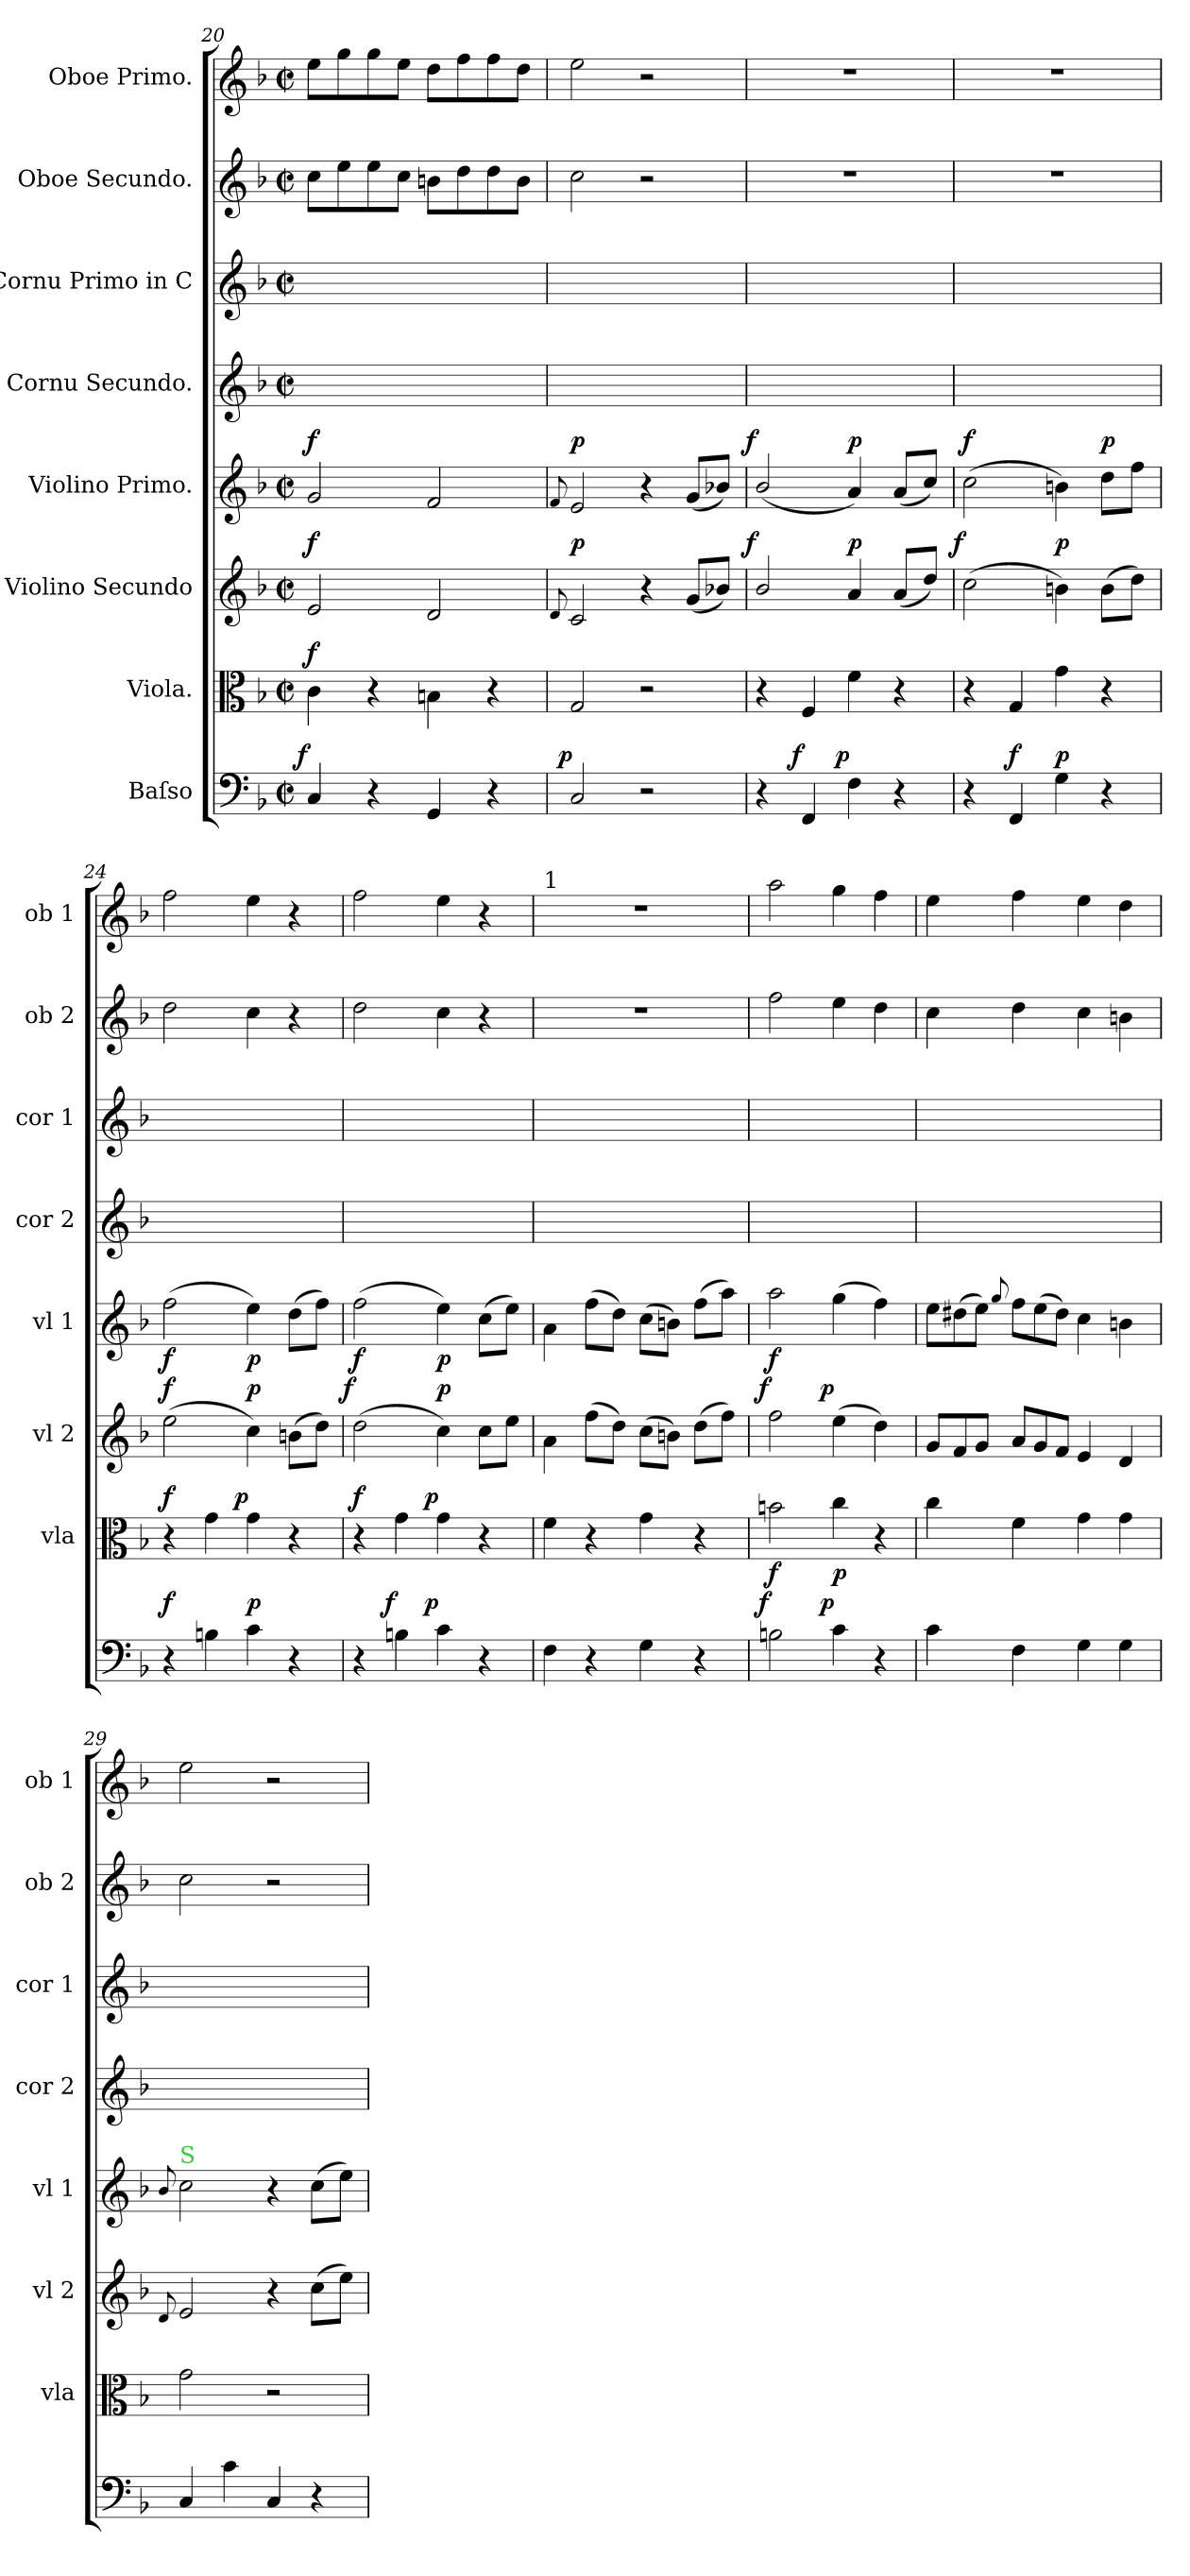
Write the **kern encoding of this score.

**kern	**dynam	**kern	**dynam	**kern	**dynam	**kern	**dynam	**kern	**kern	**kern	**kern
*part8	*part8	*part7	*part7	*part6	*part6	*part5	*part5	*part4	*part3	*part2	*part1
*staff8	*staff8	*staff7	*staff7	*staff6	*staff6	*staff5	*staff5	*staff4	*staff3	*staff2	*staff1
*I"Baſso	*	*I"Viola.	*	*I"Violino Secundo	*	*I"Violino Primo.	*	*I"Cornu Secundo.	*I"Cornu Primo in C	*I"Oboe Secundo.	*I"Oboe Primo.
*	*	*I'vla	*	*I'vl 2	*	*I'vl 1	*	*I'cor 2	*I'cor 1	*I'ob 2	*I'ob 1
*clefF4	*	*clefC3	*	*clefG2	*	*clefG2	*	*clefG2	*clefG2	*clefG2	*clefG2
*k[b-]	*	*k[b-]	*	*k[b-]	*	*k[b-]	*	*k[b-]	*k[b-]	*k[b-]	*k[b-]
*F:	*	*F:	*	*F:	*	*F:	*	*F:	*F:	*F:	*F:
*M2/2	*	*M2/2	*	*M2/2	*	*M2/2	*	*M2/2	*M2/2	*M2/2	*M2/2
*met(c|)	*	*met(c|)	*	*met(c|)	*	*met(c|)	*	*met(c|)	*met(c|)	*met(c|)	*met(c|)
=20	=20	=20	=20	=20	=20	=20	=20	=20	=20	=20	=20
!	!LO:DY:a:rj	!	!LO:DY:a	!	!LO:DY:a	!	!LO:DY:a	!	!	!	!
4C/	f	4c\	f	2e/	f	2g/	f	1ryy	1ryy	8cc\L	8ee\L
.	.	.	.	.	.	.	.	.	.	8ee\	8gg\
4r	.	4r	.	.	.	.	.	.	.	8ee\	8gg\
.	.	.	.	.	.	.	.	.	.	8cc\J	8ee\J
4GG/	.	4Bn\	.	2d/	.	2f/	.	.	.	8bn\L	8dd\L
.	.	.	.	.	.	.	.	.	.	8dd\	8ff\
4r	.	4r	.	.	.	.	.	.	.	8dd\	8ff\
.	.	.	.	.	.	.	.	.	.	8b\J	8dd\J
=21	=21	=21	=21	=21	=21	=21	=21	=21	=21	=21	=21
.	.	.	.	8qqd/	.	8qqf/	.	.	.	.	.
!	!LO:DY:a:rj	!	!	!	!LO:DY:a	!	!LO:DY:a	!	!	!	!
2C/	p	2G/	.	2c/	p	2e/	p	1ryy	1ryy	2cc\	2ee\
2r	.	2r	.	4r	.	4r	.	.	.	2r	2r
.	.	.	.	(8g/L	.	(8g/L	.	.	.	.	.
.	.	.	.	8b-X/J)	.	8b-X/J)	.	.	.	.	.
=22	=22	=22	=22	=22	=22	=22	=22	=22	=22	=22	=22
!	!	!	!	!	!LO:DY:a:rj	!	!LO:DY:a:rj	!	!	!	!
4r	.	4r	.	2b-/	f.	(2b-/	f	1ryy	1ryy	1r	1r
!	!LO:DY:a:rj	!	!	!	!	!	!	!	!	!	!
4FF/	f	4F/	.	.	.	.	.	.	.	.	.
!	!LO:DY:a:rj	!	!	!	!LO:DY:a	!	!LO:DY:a	!	!	!	!
4F\	p	4f\	.	4a/	p	4a/)	p	.	.	.	.
4r	.	4r	.	(8a/L	.	(8a/L	.	.	.	.	.
.	.	.	.	8dd/J)	.	8cc/J)	.	.	.	.	.
=23	=23	=23	=23	=23	=23	=23	=23	=23	=23	=23	=23
!	!	!	!	!	!LO:DY:a:rj	!	!LO:DY:a	!	!	!	!
4r	.	4r	.	(2cc\	f	(2cc\	f	1ryy	1ryy	1r	1r
!	!LO:DY:a	!	!	!	!	!	!	!	!	!	!
4FF/	f.	4G/	.	.	.	.	.	.	.	.	.
!	!LO:DY:a	!	!	!	!LO:DY:a	!	!	!	!	!	!
4G\	p	4g\	.	4bn\)	p	4bn\)	.	.	.	.	.
!	!	!	!	!	!	!	!LO:DY:a	!	!	!	!
4r	.	4r	.	(8b\L	.	8dd\L	p	.	.	.	.
.	.	.	.	8dd\J)	.	8ff\J	.	.	.	.	.
=24	=24	=24	=24	=24	=24	=24	=24	=24	=24	=24	=24
!	!LO:DY:a	!	!LO:DY:a	!	!LO:DY:a	!	!	!	!	!	!
4r	f.	4r	f	(2ee\	f	(2ff\	f	1ryy	1ryy	2dd\	2ff\
4Bn\	.	4g\	.	.	.	.	.	.	.	.	.
!	!LO:DY:a	!	!LO:DY:a:rj	!	!LO:DY:a	!	!	!	!	!	!
4c\	p	4g\	p	4cc\)	p	4ee\)	p	.	.	4cc\	4ee\
4r	.	4r	.	(8bn\L	.	(8dd\L	.	.	.	4r	4r
.	.	.	.	8dd\J)	.	8ff\J)	.	.	.	.	.
=25	=25	=25	=25	=25	=25	=25	=25	=25	=25	=25	=25
!	!	!	!LO:DY:a	!	!LO:DY:a:rj	!	!	!	!	!	!
4r	.	4r	f	(2dd\	f	(2ff\	f	1ryy	1ryy	2dd\	2ff\
!	!LO:DY:a:rj	!	!	!	!	!	!	!	!	!	!
4Bn\	f	4g\	.	.	.	.	.	.	.	.	.
!	!LO:DY:a:rj	!	!LO:DY:a:rj	!	!LO:DY:a	!	!	!	!	!	!
4c\	p	4g\	p.	4cc\)	p	4ee\)	p	.	.	4cc\	4ee\
4r	.	4r	.	8cc\L	.	(8cc\L	.	.	.	4r	4r
.	.	.	.	8ee\J	.	8ee\J)	.	.	.	.	.
=26	=26	=26	=26	=26	=26	=26	=26	=26	=26	=26	=26
!	!	!	!	!	!	!	!	!	!	!	!LO:TX:a:t=1
4F\	.	4f\	.	4a\	.	4a\	.	1ryy	1ryy	1r	1r
4r	.	4r	.	(8ff\L	.	(8ff\L	.	.	.	.	.
.	.	.	.	8dd\J)	.	8dd\J)	.	.	.	.	.
4G\	.	4g\	.	(8cc\L	.	(8cc\L	.	.	.	.	.
.	.	.	.	8bn\J)	.	8bn\J)	.	.	.	.	.
4r	.	4r	.	(8dd\L	.	(8ff\L	.	.	.	.	.
.	.	.	.	8ff\J)	.	8aa\J)	.	.	.	.	.
=27	=27	=27	=27	=27	=27	=27	=27	=27	=27	=27	=27
!	!LO:DY:a:rj	!	!	!	!LO:DY:a:rj	!	!	!	!	!	!
2Bn\	f.	2bn\	f	2ff\	f	2aa\	f	1ryy	1ryy	2ff\	2aa\
!	!LO:DY:a:rj	!	!	!	!LO:DY:a:rj	!	!	!	!	!	!
4c\	p	4cc\	p	(4ee\	p	(4gg\	.	.	.	4ee\	4gg\
4r	.	4r	.	4dd\)	.	4ff\)	.	.	.	4dd\	4ff\
=28	=28	=28	=28	=28	=28	=28	=28	=28	=28	=28	=28
*	*	*	*	*Xtuplet	*	*Xtuplet	*	*	*	*	*
4c\	.	4cc\	.	12g/L	.	12ee\L	.	1ryy	1ryy	4cc\	4ee\
.	.	.	.	12f/	.	(12dd#X\	.	.	.	.	.
.	.	.	.	12g/J	.	12ee\J)	.	.	.	.	.
.	.	.	.	.	.	8qqgg/	.	.	.	.	.
4F\	.	4f\	.	12a/L	.	12ff\L	.	.	.	4dd\	4ff\
.	.	.	.	12g/	.	(12ee\	.	.	.	.	.
.	.	.	.	12f/J	.	12dd#\J)	.	.	.	.	.
4G\	.	4g\	.	4e/	.	4cc\	.	.	.	4cc\	4ee\
4G\	.	4g\	.	4d/	.	4bn\	.	.	.	4bn\	4dd\
=29	=29	=29	=29	=29	=29	=29	=29	=29	=29	=29	=29
.	.	.	.	8qqd/	.	8qqb-/	.	.	.	.	.
!	!	!	!	!	!	!LO:TX:a:color=limegreen:t=S	!	!	!	!	!
4C/	.	2g\	.	2e/	.	2cc\	.	1ryy	1ryy	2cc\	2ee\
4c\	.	.	.	.	.	.	.	.	.	.	.
4C/	.	2r	.	4r	.	4r	.	.	.	2r	2r
4r	.	.	.	(8cc\L	.	(8cc\L	.	.	.	.	.
.	.	.	.	8ee\J)	.	8ee\J)	.	.	.	.	.
=	=	=	=	=	=	=	=	=	=	=	=
*-	*-	*-	*-	*-	*-	*-	*-	*-	*-	*-	*-
